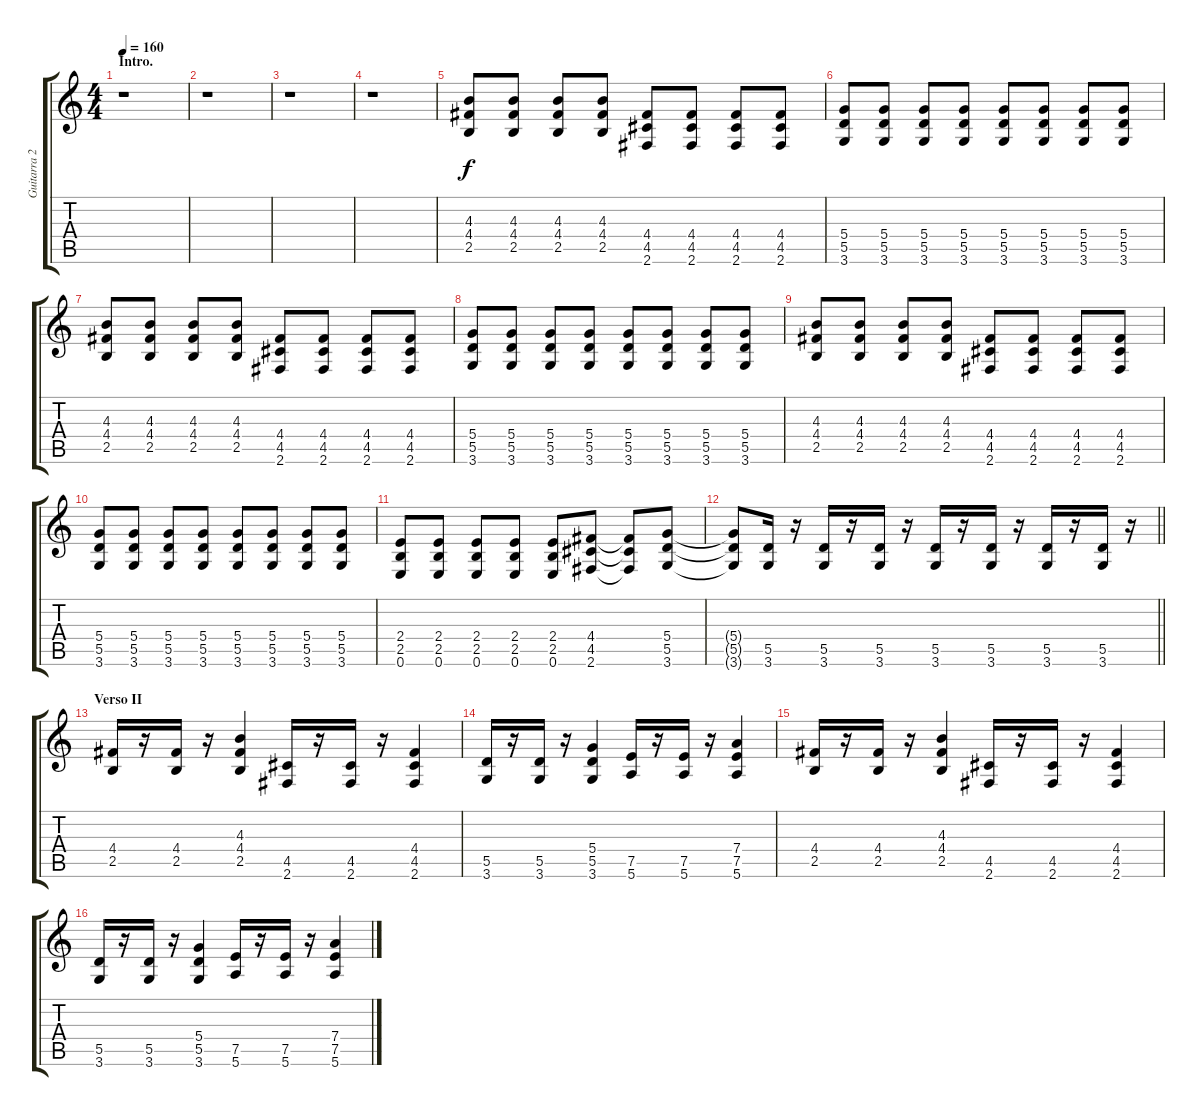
\track ("Guitarra 2 - Erik" "Guitarra 2") {instrument distortionguitar}
\staff {score tabs}
\tuning (E4 B3 G3 D3 A2 E2) {hide}
\ts (4 4)
\section ("" "Intro.")
\tempo 160
\clef g2
\ks c
r.1{dy f instrument distortionguitar} |
r.1 |
r.1 |
r.1 |
(4.3 4.4 2.5).8 (4.3 4.4 2.5).8 (4.3 4.4 2.5).8 (4.3 4.4 2.5).8 (4.4 4.5 2.6).8 (4.4 4.5 2.6).8 (4.4 4.5 2.6).8 (4.4 4.5 2.6).8 |
(5.4 5.5 3.6).8 (5.4 5.5 3.6).8 (5.4 5.5 3.6).8 (5.4 5.5 3.6).8 (5.4 5.5 3.6).8 (5.4 5.5 3.6).8 (5.4 5.5 3.6).8 (5.4 5.5 3.6).8 |
(4.3 4.4 2.5).8 (4.3 4.4 2.5).8 (4.3 4.4 2.5).8 (4.3 4.4 2.5).8 (4.4 4.5 2.6).8 (4.4 4.5 2.6).8 (4.4 4.5 2.6).8 (4.4 4.5 2.6).8 |
(5.4 5.5 3.6).8 (5.4 5.5 3.6).8 (5.4 5.5 3.6).8 (5.4 5.5 3.6).8 (5.4 5.5 3.6).8 (5.4 5.5 3.6).8 (5.4 5.5 3.6).8 (5.4 5.5 3.6).8 |
(4.3 4.4 2.5).8 (4.3 4.4 2.5).8 (4.3 4.4 2.5).8 (4.3 4.4 2.5).8 (4.4 4.5 2.6).8 (4.4 4.5 2.6).8 (4.4 4.5 2.6).8 (4.4 4.5 2.6).8 |
(5.4 5.5 3.6).8 (5.4 5.5 3.6).8 (5.4 5.5 3.6).8 (5.4 5.5 3.6).8 (5.4 5.5 3.6).8 (5.4 5.5 3.6).8 (5.4 5.5 3.6).8 (5.4 5.5 3.6).8 |
(2.4 2.5 0.6).8 (2.4 2.5 0.6).8 (2.4 2.5 0.6).8 (2.4 2.5 0.6).8 (2.4 2.5 0.6).8 (4.4 4.5 2.6).8 (4.4{t} 4.5{t} 2.6{t}).8 (5.4 5.5 3.6).8 |
\barLineRight lightlight
(5.4{t} 5.5{t} 3.6{t}).8 (5.5 3.6).16 r.16 (5.5 3.6).16 r.16 (5.5 3.6).16 r.16 (5.5 3.6).16 r.16 (5.5 3.6).16 r.16 (5.5 3.6).16 r.16 (5.5 3.6).16 r.16 |
\section ("" "Verso II")
(4.4 2.5).16 r.16 (4.4 2.5).16 r.16 (4.3 4.4 2.5).4 (4.5 2.6).16 r.16 (4.5 2.6).16 r.16 (4.4 4.5 2.6).4 |
(5.5 3.6).16 r.16 (5.5 3.6).16 r.16 (5.4 5.5 3.6).4 (7.5 5.6).16 r.16 (7.5 5.6).16 r.16 (7.4 7.5 5.6).4 |
(4.4 2.5).16 r.16 (4.4 2.5).16 r.16 (4.3 4.4 2.5).4 (4.5 2.6).16 r.16 (4.5 2.6).16 r.16 (4.4 4.5 2.6).4 |
(5.5 3.6).16 r.16 (5.5 3.6).16 r.16 (5.4 5.5 3.6).4 (7.5 5.6).16 r.16 (7.5 5.6).16 r.16 (7.4 7.5 5.6).4
